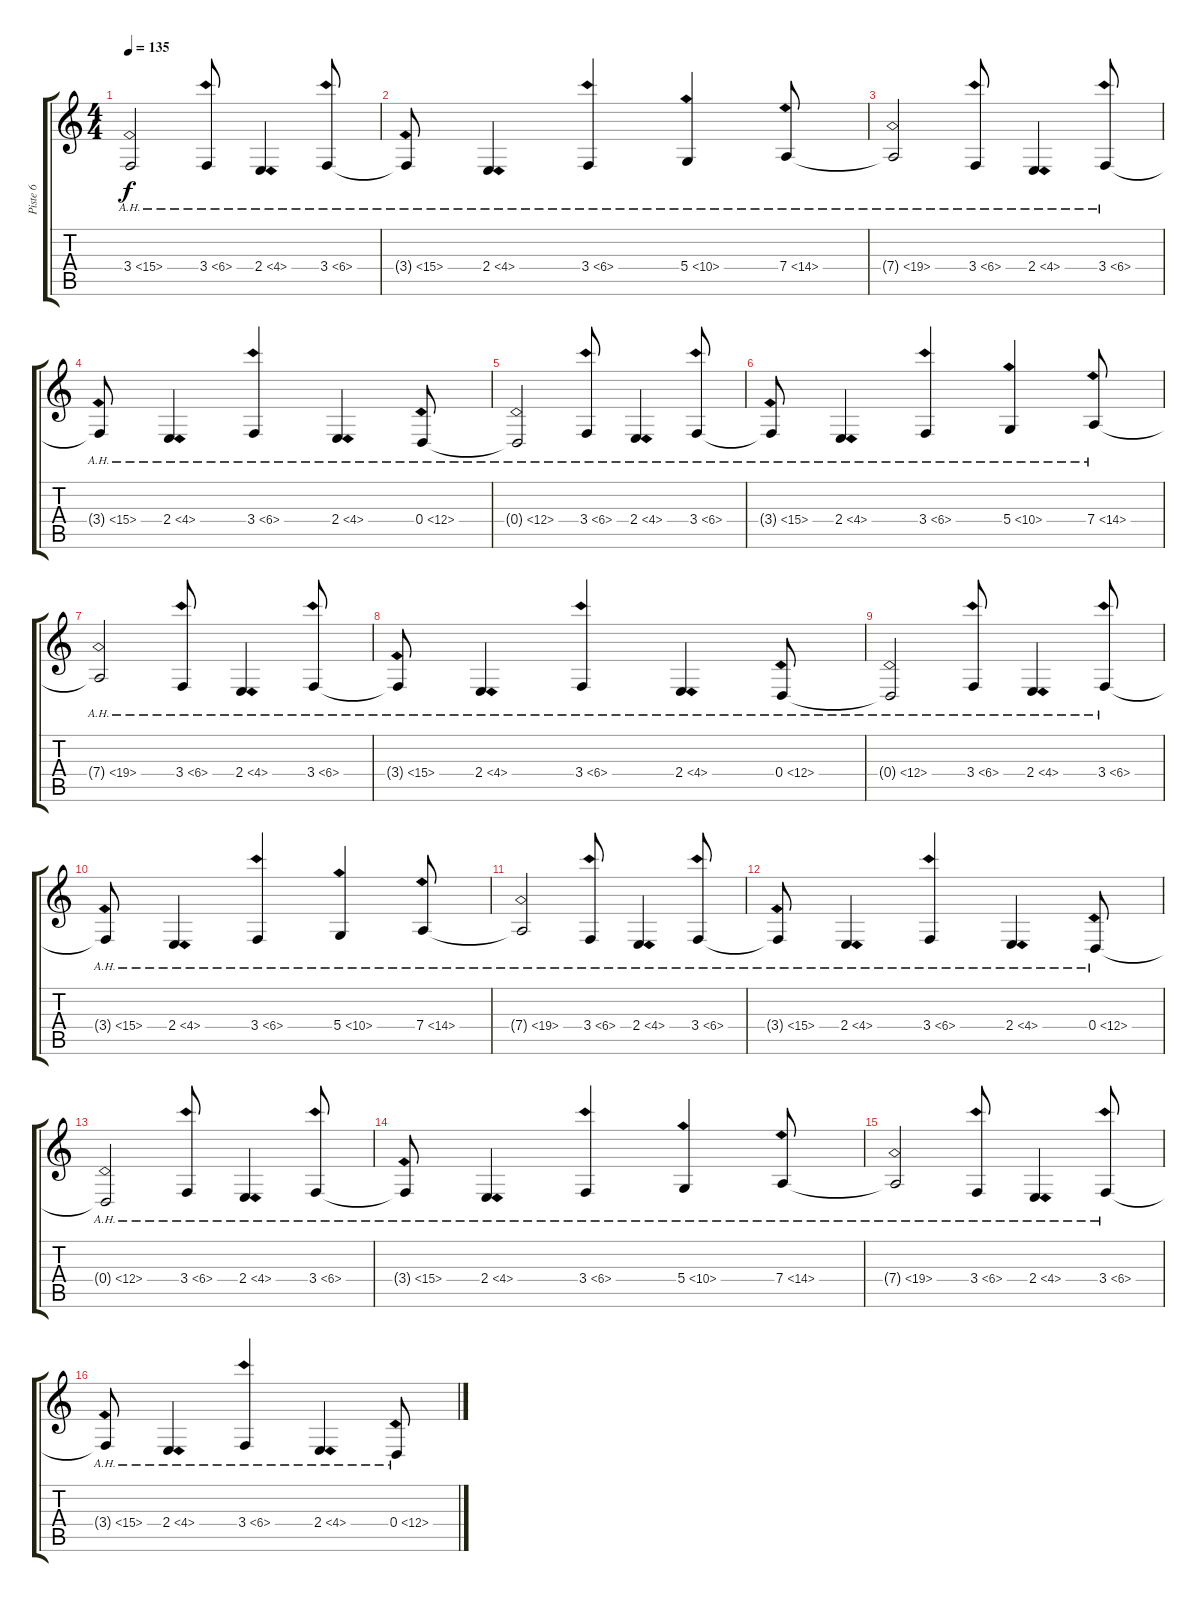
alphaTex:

\track ("Piste 6" "Piste 6") {instrument violin}
\staff {score tabs}
\tuning (E4 B3 G3 D3 A2 E2) {hide}
\ts (4 4)
\tempo 135
\clef g2
\ks c
3.4{ah 12 t}.2{dy f} 3.4{ah 3}.8 2.4{ah 2}.4 3.4{ah 3}.8 |
3.4{ah 12 t}.8 2.4{ah 2}.4 3.4{ah 3}.4 5.4{ah 5}.4 7.4{ah 7}.8 |
7.4{ah 12 t}.2 3.4{ah 3}.8 2.4{ah 2}.4 3.4{ah 3}.8 |
3.4{ah 12 t}.8 2.4{ah 2}.4 3.4{ah 3}.4 2.4{ah 2}.4 0.4{ah 12}.8 |
0.4{ah 12 t}.2 3.4{ah 3}.8 2.4{ah 2}.4 3.4{ah 3}.8 |
3.4{ah 12 t}.8 2.4{ah 2}.4 3.4{ah 3}.4 5.4{ah 5}.4 7.4{ah 7}.8 |
7.4{ah 12 t}.2 3.4{ah 3}.8 2.4{ah 2}.4 3.4{ah 3}.8 |
3.4{ah 12 t}.8 2.4{ah 2}.4 3.4{ah 3}.4 2.4{ah 2}.4 0.4{ah 12}.8 |
0.4{ah 12 t}.2 3.4{ah 3}.8 2.4{ah 2}.4 3.4{ah 3}.8 |
3.4{ah 12 t}.8 2.4{ah 2}.4 3.4{ah 3}.4 5.4{ah 5}.4 7.4{ah 7}.8 |
7.4{ah 12 t}.2 3.4{ah 3}.8 2.4{ah 2}.4 3.4{ah 3}.8 |
3.4{ah 12 t}.8 2.4{ah 2}.4 3.4{ah 3}.4 2.4{ah 2}.4 0.4{ah 12}.8 |
0.4{ah 12 t}.2 3.4{ah 3}.8 2.4{ah 2}.4 3.4{ah 3}.8 |
3.4{ah 12 t}.8 2.4{ah 2}.4 3.4{ah 3}.4 5.4{ah 5}.4 7.4{ah 7}.8 |
7.4{ah 12 t}.2 3.4{ah 3}.8 2.4{ah 2}.4 3.4{ah 3}.8 |
3.4{ah 12 t}.8 2.4{ah 2}.4 3.4{ah 3}.4 2.4{ah 2}.4 0.4{ah 12}.8
